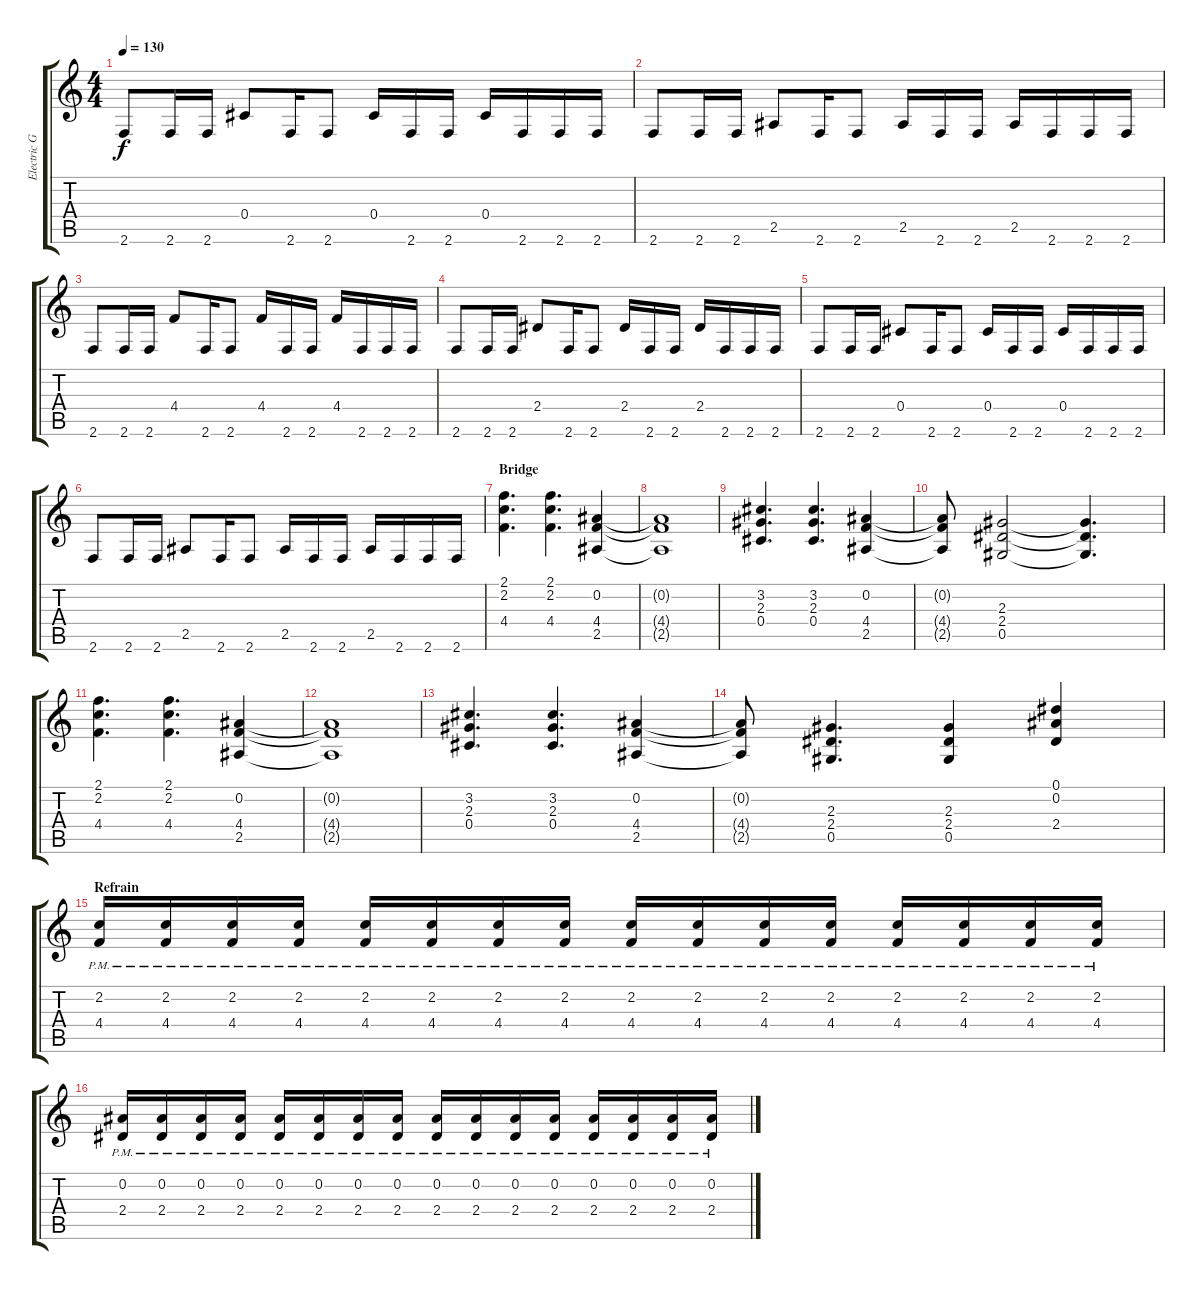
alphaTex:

\track ("Electric Guitar" "Electric G") {instrument distortionguitar}
\staff {score tabs}
\tuning (Eb4 Bb3 Gb3 Db3 Ab2 Eb2) {hide}
\ts (4 4)
\tempo 130
\clef g2
\ks c
2.6.8{dy f} 2.6.16 2.6.16 0.4.8 2.6.16 2.6.8 0.4.16 2.6.16 2.6.16 0.4.16 2.6.16 2.6.16 2.6.16 |
2.6.8 2.6.16 2.6.16 2.5.8 2.6.16 2.6.8 2.5.16 2.6.16 2.6.16 2.5.16 2.6.16 2.6.16 2.6.16 |
2.6.8 2.6.16 2.6.16 4.4.8 2.6.16 2.6.8 4.4.16 2.6.16 2.6.16 4.4.16 2.6.16 2.6.16 2.6.16 |
2.6.8 2.6.16 2.6.16 2.4.8 2.6.16 2.6.8 2.4.16 2.6.16 2.6.16 2.4.16 2.6.16 2.6.16 2.6.16 |
2.6.8 2.6.16 2.6.16 0.4.8 2.6.16 2.6.8 0.4.16 2.6.16 2.6.16 0.4.16 2.6.16 2.6.16 2.6.16 |
2.6.8 2.6.16 2.6.16 2.5.8 2.6.16 2.6.8 2.5.16 2.6.16 2.6.16 2.5.16 2.6.16 2.6.16 2.6.16 |
\section ("" "Bridge")
(2.1 2.2 4.4).4{d} (2.1 2.2 4.4).4{d} (0.2 4.4 2.5).4 |
(0.2{t} 4.4{t} 2.5{t}).1 |
(3.2 2.3 0.4).4{d} (3.2 2.3 0.4).4{d} (0.2 4.4 2.5).4 |
(0.2{t} 4.4{t} 2.5{t}).8 (2.3 2.4 0.5).2 (2.3{t} 2.4{t} 0.5{t}).4{d} |
(2.1 2.2 4.4).4{d} (2.1 2.2 4.4).4{d} (0.2 4.4 2.5).4 |
(0.2{t} 4.4{t} 2.5{t}).1 |
(3.2 2.3 0.4).4{d} (3.2 2.3 0.4).4{d} (0.2 4.4 2.5).4 |
(0.2{t} 4.4{t} 2.5{t}).8 (2.3 2.4 0.5).4{d} (2.3 2.4 0.5).4 (0.1 0.2 2.4).4 |
\section ("" "Refrain")
(2.2{pm} 4.4{pm}).16 (2.2{pm} 4.4{pm}).16 (2.2{pm} 4.4{pm}).16 (2.2{pm} 4.4{pm}).16 (2.2{pm} 4.4{pm}).16 (2.2{pm} 4.4{pm}).16 (2.2{pm} 4.4).16 (2.2{pm} 4.4{pm}).16 (2.2{pm} 4.4{pm}).16 (2.2{pm} 4.4{pm}).16 (2.2{pm} 4.4{pm}).16 (2.2{pm} 4.4{pm}).16 (2.2{pm} 4.4{pm}).16 (2.2{pm} 4.4{pm}).16 (2.2{pm} 4.4{pm}).16 (2.2{pm} 4.4{pm}).16 |
(0.2{pm} 2.4{pm}).16 (0.2{pm} 2.4{pm}).16 (0.2{pm} 2.4{pm}).16 (0.2{pm} 2.4{pm}).16 (0.2{pm} 2.4{pm}).16 (0.2{pm} 2.4{pm}).16 (0.2{pm} 2.4).16 (0.2{pm} 2.4{pm}).16 (0.2{pm} 2.4{pm}).16 (0.2{pm} 2.4{pm}).16 (0.2{pm} 2.4{pm}).16 (0.2{pm} 2.4{pm}).16 (0.2{pm} 2.4{pm}).16 (0.2{pm} 2.4{pm}).16 (0.2{pm} 2.4{pm}).16 (0.2{pm} 2.4{pm}).16
